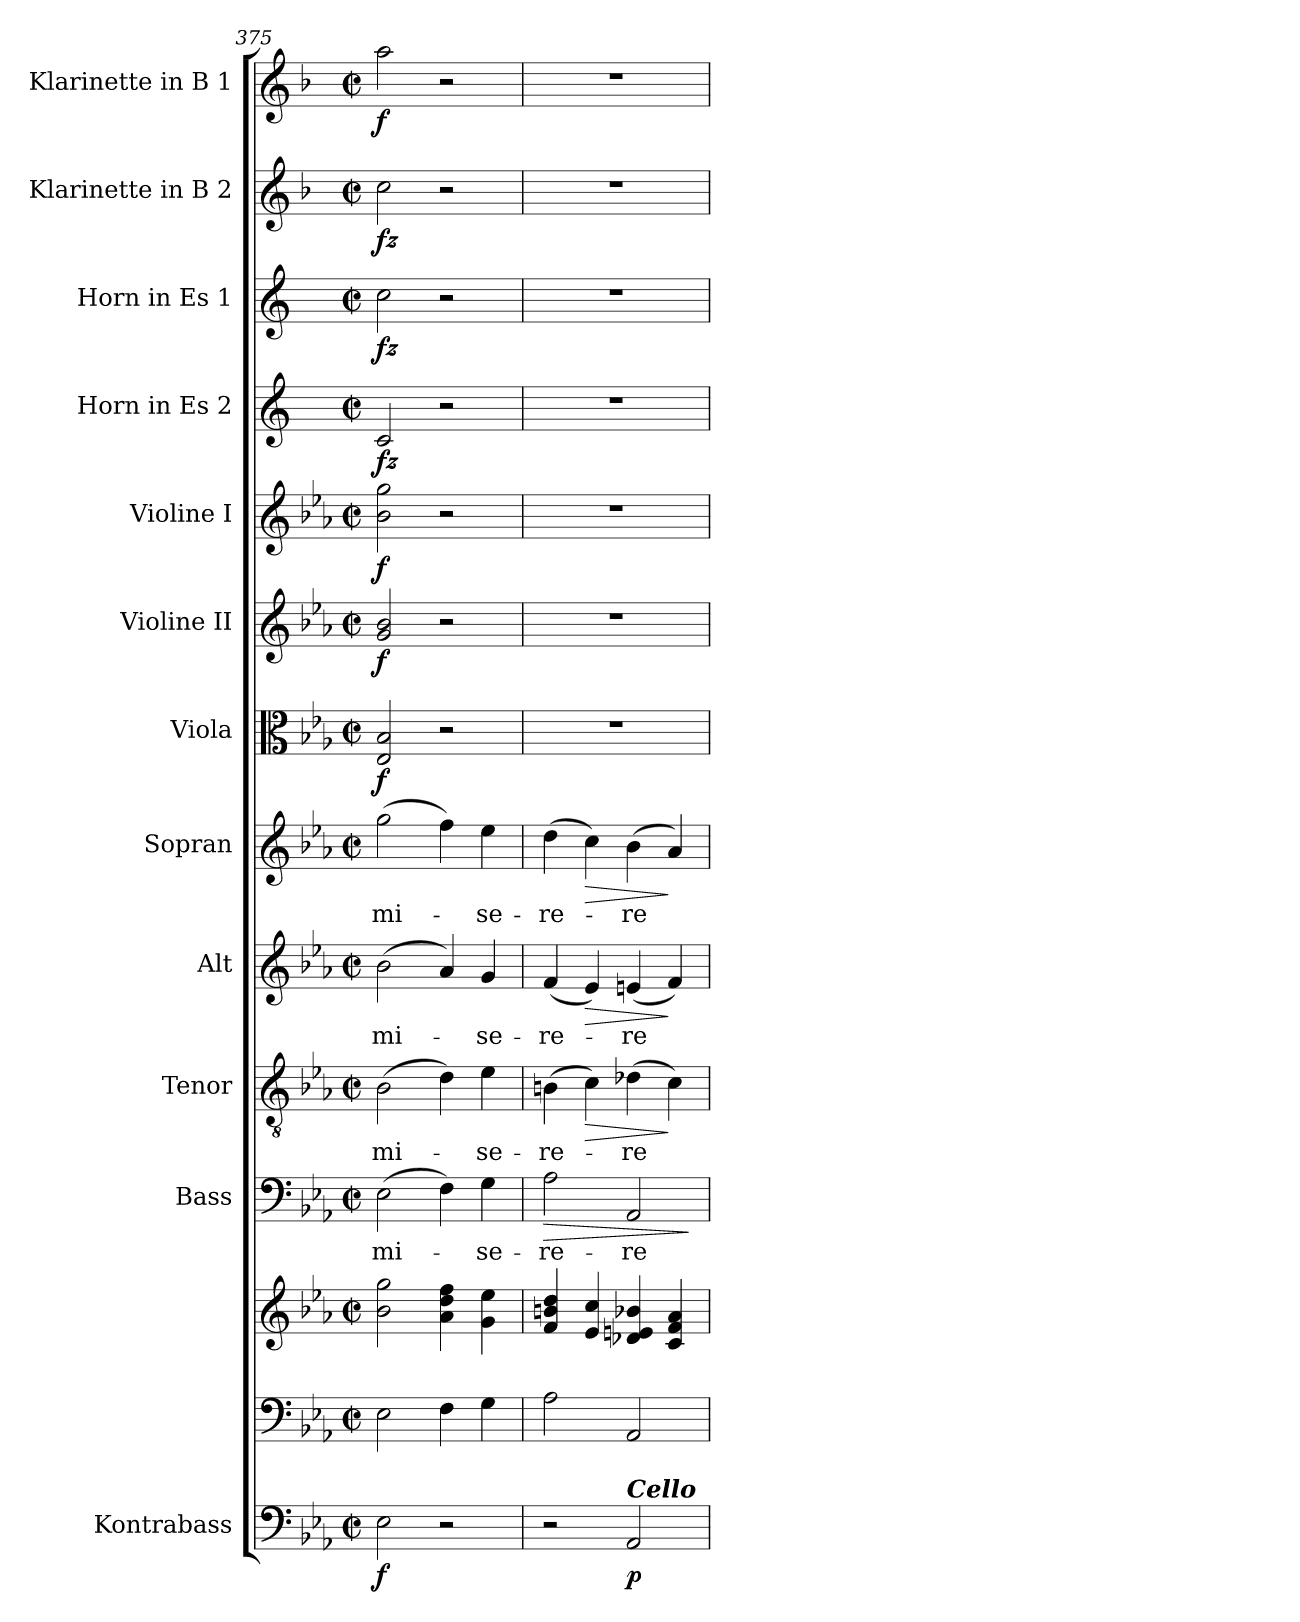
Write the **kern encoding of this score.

**kern	**dynam	**kern	**kern	**kern	**text	**dynam	**kern	**text	**dynam	**kern	**text	**dynam	**kern	**text	**dynam	**kern	**dynam	**kern	**dynam	**kern	**dynam	**kern	**dynam	**kern	**dynam	**kern	**dynam	**kern	**dynam
*part13	*part13	*part12	*part12	*part11	*part11	*part11	*part10	*part10	*part10	*part9	*part9	*part9	*part8	*part8	*part8	*part7	*part7	*part6	*part6	*part5	*part5	*part4	*part4	*part3	*part3	*part2	*part2	*part1	*part1
*staff14	*staff14	*staff13	*staff12	*staff11	*staff11	*staff11	*staff10	*staff10	*staff10	*staff9	*staff9	*staff9	*staff8	*staff8	*staff8	*staff7	*staff7	*staff6	*staff6	*staff5	*staff5	*staff4	*staff4	*staff3	*staff3	*staff2	*staff2	*staff1	*staff1
*I"Kontrabass	*	*	*	*I"Bass	*	*	*I"Tenor	*	*	*I"Alt	*	*	*I"Sopran	*	*	*I"Viola	*	*I"Violine II	*	*I"Violine I	*	*I"Horn in Es 2	*	*I"Horn in Es 1	*	*I"Klarinette in B 2	*	*I"Klarinette in B 1	*
*I'Kb.	*	*	*	*I'B	*	*	*I'T	*	*	*I'A	*	*	*I'S	*	*	*I'Vla.	*	*I'Vl. II	*	*I'Vl. I	*	*I'Hrn. 2	*	*I'Hrn. 1	*	*	*	*	*
*clefF4	*	*clefF4	*clefG2	*clefF4	*	*	*clefGv2	*	*	*clefG2	*	*	*clefG2	*	*	*clefC3	*	*clefG2	*	*clefG2	*	*clefG2	*	*clefG2	*	*clefG2	*	*clefG2	*
*ITrd7c12	*	*	*	*	*	*	*	*	*	*	*	*	*	*	*	*	*	*	*	*	*	*ITrd5c9	*	*ITrd5c9	*	*ITrd1c2	*	*ITrd1c2	*
*k[b-e-a-]	*	*k[b-e-a-]	*k[b-e-a-]	*k[b-e-a-]	*	*	*k[b-e-a-]	*	*	*k[b-e-a-]	*	*	*k[b-e-a-]	*	*	*k[b-e-a-]	*	*k[b-e-a-]	*	*k[b-e-a-]	*	*k[b-e-a-]	*	*k[b-e-a-]	*	*k[b-e-a-]	*	*k[b-e-a-]	*
*E-:	*	*E-:	*E-:	*E-:	*	*	*E-:	*	*	*E-:	*	*	*E-:	*	*	*E-:	*	*E-:	*	*E-:	*	*E-:	*	*E-:	*	*E-:	*	*E-:	*
*M2/2	*	*M2/2	*M2/2	*M2/2	*	*	*M2/2	*	*	*M2/2	*	*	*M2/2	*	*	*M2/2	*	*M2/2	*	*M2/2	*	*M2/2	*	*M2/2	*	*M2/2	*	*M2/2	*
*met(c|)	*	*met(c|)	*met(c|)	*met(c|)	*	*	*met(c|)	*	*	*met(c|)	*	*	*met(c|)	*	*	*met(c|)	*	*met(c|)	*	*met(c|)	*	*met(c|)	*	*met(c|)	*	*met(c|)	*	*met(c|)	*
=375	=375	=375	=375	=375	=375	=375	=375	=375	=375	=375	=375	=375	=375	=375	=375	=375	=375	=375	=375	=375	=375	=375	=375	=375	=375	=375	=375	=375	=375
!	!LO:DY:b	!	!	!	!LO:LY:b	!	!	!LO:LY:b	!	!	!LO:LY:b	!	!	!LO:LY:b	!	!	!LO:DY:b	!	!LO:DY:b	!	!LO:DY:b	!	!LO:DY:b	!	!LO:DY:b	!	!LO:DY:b	!	!LO:DY:b
2EE-\	f	2E-\	2b-\ 2gg\	(>2E-\	mi-	.	(>2B-\	mi-	.	(>2b-\	mi-	.	(>2gg\	mi-	.	2E-/ 2B-/	f	2g/ 2b-/	f	2b-\ 2gg\	f	2E-/	fz	2e-\	fz	2b-\	fz	2gg\	f
2r	.	4F\	4a-\ 4dd\ 4ff\	4F\)	.	.	4d\)	.	.	4a-/)	.	.	4ff\)	.	.	2r	.	2r	.	2r	.	2r	.	2r	.	2r	.	2r	.
!	!	!	!	!	!LO:LY:b	!	!	!LO:LY:b	!	!	!LO:LY:b	!	!	!LO:LY:b	!	!	!	!	!	!	!	!	!	!	!	!	!	!	!
.	.	4G\	4g\ 4ee-\	4G\	-se-	.	4e-\	-se-	.	4g/	-se-	.	4ee-\	-se-	.	.	.	.	.	.	.	.	.	.	.	.	.	.	.
=376	=376	=376	=376	=376	=376	=376	=376	=376	=376	=376	=376	=376	=376	=376	=376	=376	=376	=376	=376	=376	=376	=376	=376	=376	=376	=376	=376	=376	=376
!	!	!	!	!	!LO:LY:b	!LO:HP:b	!	!LO:LY:b	!	!	!LO:LY:b	!	!	!LO:LY:b	!	!	!	!	!	!	!	!	!	!	!	!	!	!	!
2r	.	2A-\	4f/ 4bn/ 4dd/	2A-\	-re-	>	(>4Bn\	-re-	.	(<4f/	-re-	.	(>4dd\	-re-	.	1r	.	1r	.	1r	.	1r	.	1r	.	1r	.	1r	.
!	!	!	!	!	!	!	!	!	!LO:HP:b	!	!	!LO:HP:b	!	!	!LO:HP:b	!	!	!	!	!	!	!	!	!	!	!	!	!	!
.	.	.	4e-/ 4cc/	.	.	.	4c\)	.	>	4e-/)	.	>	4cc\)	.	>	.	.	.	.	.	.	.	.	.	.	.	.	.	.
!LO:TX:a:Bi:t=Cello	!	!	!	!	!	!	!	!	!	!	!	!	!	!	!	!	!	!	!	!	!	!	!	!	!	!	!	!	!
!	!LO:DY:b	!	!	!	!LO:LY:b	!	!	!LO:LY:b	!	!	!LO:LY:b	!	!	!LO:LY:b	!	!	!	!	!	!	!	!	!	!	!	!	!	!	!
2AAA-/	p	2AA-/	4d-X/ 4en/ 4b-X/	2AA-/	-re	.	(>4d-X\	-re	.	(<4en/	-re	.	(>4b-\	-re	.	.	.	.	.	.	.	.	.	.	.	.	.	.	.
.	.	.	4c/ 4f/ 4a-/	.	.	.	4c\)	.	]	4f/)	.	]	4a-/)	.	]	.	.	.	.	.	.	.	.	.	.	.	.	.	.
.	.	.	.	.	.	]	.	.	.	.	.	.	.	.	.	.	.	.	.	.	.	.	.	.	.	.	.	.	.
=	=	=	=	=	=	=	=	=	=	=	=	=	=	=	=	=	=	=	=	=	=	=	=	=	=	=	=	=	=
*-	*-	*-	*-	*-	*-	*-	*-	*-	*-	*-	*-	*-	*-	*-	*-	*-	*-	*-	*-	*-	*-	*-	*-	*-	*-	*-	*-	*-	*-
